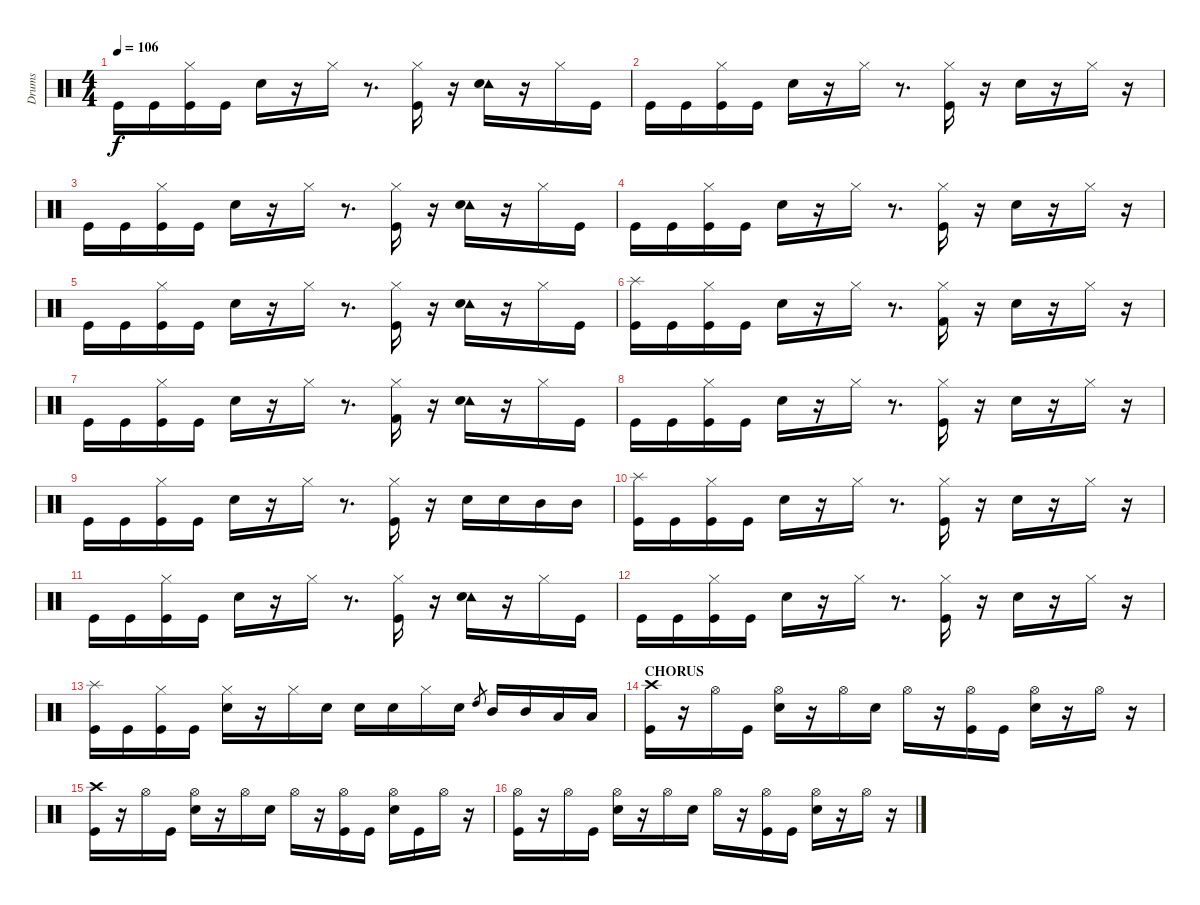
\track ("Drums" "Drums") {instrument percussion}
\staff {score}
\articulation defaults
\ts (4 4)
\tempo 106
\clef neutral
\ks c "Kick (hit)".16{dy f} "Kick (hit)".16
("Hi-Hat (closed)" "Kick (hit)").16 "Kick (hit)".16 "Electric Snare (hit)".16 r.16 "Hi-Hat (closed)".16 r.8{d} ("Hi-Hat (closed)" "Kick (hit)").16 r.16 ("Tambourine (hit)" "Electric Snare (hit)").16 r.16 "Hi-Hat (closed)".16 "Kick (hit)".16 |
"Kick (hit)".16 "Kick (hit)".16 ("Hi-Hat (closed)" "Kick (hit)").16 "Kick (hit)".16 "Electric Snare (hit)".16 r.16 "Hi-Hat (closed)".16 r.8{d} ("Hi-Hat (closed)" "Kick (hit)").16 r.16 "Electric Snare (hit)".16 r.16 "Hi-Hat (closed)".16 r.16 |
"Kick (hit)".16 "Kick (hit)".16 ("Hi-Hat (closed)" "Kick (hit)").16 "Kick (hit)".16 "Electric Snare (hit)".16 r.16 "Hi-Hat (closed)".16 r.8{d} ("Hi-Hat (closed)" "Kick (hit)").16 r.16 ("Tambourine (hit)" "Electric Snare (hit)").16 r.16 "Hi-Hat (closed)".16 "Kick (hit)".16 |
"Kick (hit)".16 "Kick (hit)".16 ("Hi-Hat (closed)" "Kick (hit)").16 "Kick (hit)".16 "Electric Snare (hit)".16 r.16 "Hi-Hat (closed)".16 r.8{d} ("Hi-Hat (closed)" "Kick (hit)").16 r.16 "Electric Snare (hit)".16 r.16 "Hi-Hat (closed)".16 r.16 |
"Kick (hit)".16 "Kick (hit)".16 ("Hi-Hat (closed)" "Kick (hit)").16 "Kick (hit)".16 "Electric Snare (hit)".16 r.16 "Hi-Hat (closed)".16 r.8{d} ("Hi-Hat (closed)" "Kick (hit)").16 r.16 ("Tambourine (hit)" "Electric Snare (hit)").16 r.16 "Hi-Hat (closed)".16 "Kick (hit)".16 |
("Splash (hit)" "Kick (hit)").16 "Kick (hit)".16 ("Hi-Hat (closed)" "Kick (hit)").16 "Kick (hit)".16 "Electric Snare (hit)".16 r.16 "Hi-Hat (closed)".16 r.8{d} ("Hi-Hat (closed)" "Kick (hit) 2").16 r.16 "Electric Snare (hit)".16 r.16 "Hi-Hat (closed)".16 r.16 |
"Kick (hit)".16 "Kick (hit)".16 ("Hi-Hat (closed)" "Kick (hit)").16 "Kick (hit)".16 "Electric Snare (hit)".16 r.16 "Hi-Hat (closed)".16 r.8{d} ("Hi-Hat (closed)" "Kick (hit) 2").16 r.16 ("Tambourine (hit)" "Electric Snare (hit)").16 r.16 "Hi-Hat (closed)".16 "Kick (hit)".16 |
"Kick (hit)".16 "Kick (hit)".16 ("Hi-Hat (closed)" "Kick (hit)").16 "Kick (hit)".16 "Electric Snare (hit)".16 r.16 "Hi-Hat (closed)".16 r.8{d} ("Hi-Hat (closed)" "Kick (hit)").16 r.16 "Electric Snare (hit)".16 r.16 "Hi-Hat (closed)".16 r.16 |
"Kick (hit)".16 "Kick (hit)".16 ("Hi-Hat (closed)" "Kick (hit)").16 "Kick (hit)".16 "Electric Snare (hit)".16 r.16 "Hi-Hat (closed)".16 r.8{d} ("Hi-Hat (closed)" "Kick (hit)").16 r.16 "Electric Snare (hit)".16 "Electric Snare (hit)".16 "Mid Tom (hit)".16 "Mid Tom (hit)".16 |
("Splash (hit)" "Kick (hit)").16 "Kick (hit)".16 ("Hi-Hat (closed)" "Kick (hit)").16 "Kick (hit)".16 "Electric Snare (hit)".16 r.16 "Hi-Hat (closed)".16 r.8{d} ("Hi-Hat (closed)" "Kick (hit)").16 r.16 "Electric Snare (hit)".16 r.16 "Hi-Hat (closed)".16 r.16 |
"Kick (hit)".16 "Kick (hit)".16 ("Hi-Hat (closed)" "Kick (hit)").16 "Kick (hit)".16 "Electric Snare (hit)".16 r.16 "Hi-Hat (closed)".16 r.8{d} ("Hi-Hat (closed)" "Kick (hit)").16 r.16 ("Tambourine (hit)" "Electric Snare (hit)").16 r.16 "Hi-Hat (closed)".16 "Kick (hit)".16 |
"Kick (hit)".16 "Kick (hit)".16 ("Hi-Hat (closed)" "Kick (hit)").16 "Kick (hit)".16 "Electric Snare (hit)".16 r.16 "Hi-Hat (closed)".16 r.8{d} ("Hi-Hat (closed)" "Kick (hit)").16 r.16 "Electric Snare (hit)".16 r.16 "Hi-Hat (closed)".16 r.16 |
("Splash (hit)" "Kick (hit)").16 "Kick (hit)".16 ("Hi-Hat (closed)" "Kick (hit)").16 "Kick (hit)".16 ("Hi-Hat (closed)" "Electric Snare (hit)").16 r.16 "Hi-Hat (closed)".16 "Electric Snare (hit)".16 "Electric Snare (hit)".16 "Electric Snare (hit)".16 "Hi-Hat (closed)".16 "Electric Snare (hit)".16 "High Tom (hit)".8{gr} "Mid Tom (hit)".16 "Mid Tom (hit)".16 "Low Tom (hit)".16 "Low Tom (hit)".16 |
\section ("" "CHORUS")
("Crash high (hit)" "Kick (hit)").16 r.16 "Hi-Hat (open)".16 "Kick (hit)".16 ("Hi-Hat (open)" "Electric Snare (hit)").16 r.16 "Hi-Hat (open)".16 "Electric Snare (hit)".16 "Hi-Hat (open)".16 r.16 ("Hi-Hat (open)" "Kick (hit)").16 "Kick (hit)".16 ("Hi-Hat (open)" "Electric Snare (hit)").16 r.16 "Hi-Hat (open)".16 r.16 |
("Crash high (hit)" "Kick (hit)").16 r.16 "Hi-Hat (open)".16 "Kick (hit)".16 ("Hi-Hat (open)" "Electric Snare (hit)").16 r.16 "Hi-Hat (open)".16 "Electric Snare (hit)".16 "Hi-Hat (open)".16 r.16 ("Hi-Hat (open)" "Kick (hit)").16 "Kick (hit)".16 ("Hi-Hat (open)" "Electric Snare (hit)").16 "Kick (hit)".16 "Hi-Hat (open)".16 r.16 |
("Hi-Hat (open)" "Kick (hit)").16 r.16 "Hi-Hat (open)".16 "Kick (hit)".16 ("Hi-Hat (open)" "Electric Snare (hit)").16 r.16 "Hi-Hat (open)".16 "Electric Snare (hit)".16 "Hi-Hat (open)".16 r.16 ("Hi-Hat (open)" "Kick (hit)").16 "Kick (hit)".16 ("Hi-Hat (open)" "Electric Snare (hit)").16 r.16 "Hi-Hat (open)".16 r.16
